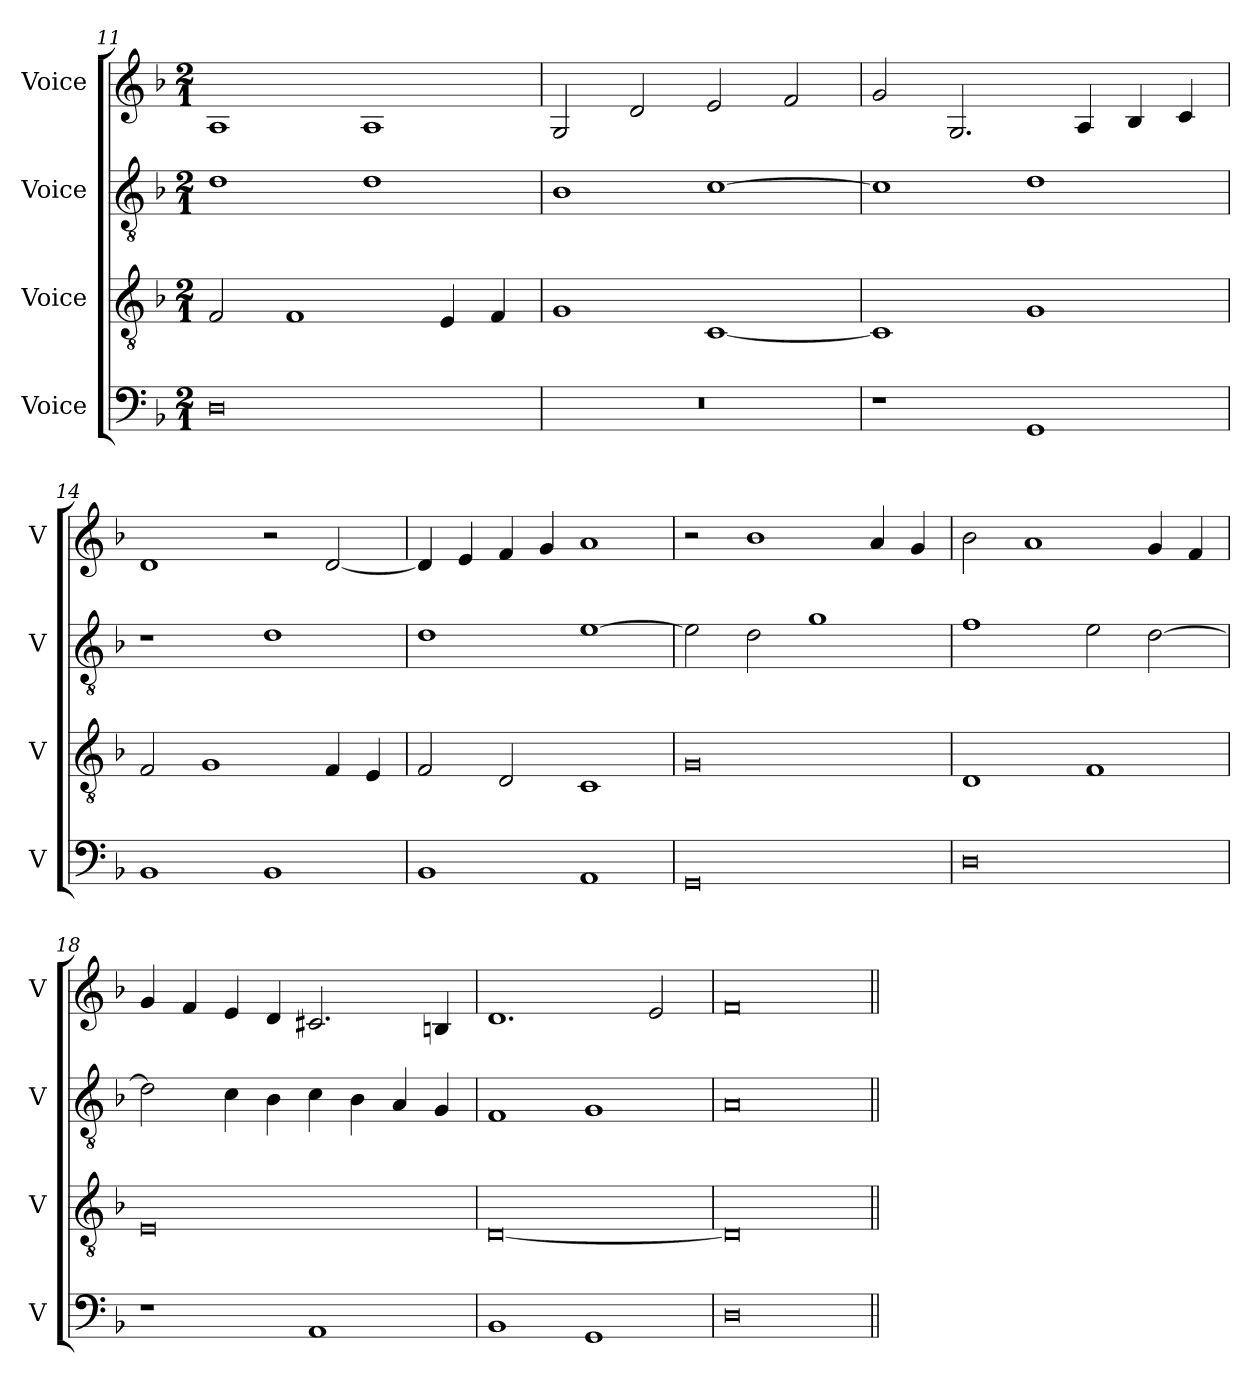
**kern	**kern	**kern	**kern
*part4	*part3	*part2	*part1
*staff4	*staff3	*staff2	*staff1
*I"Voice	*I"Voice	*I"Voice	*I"Voice
*I'V	*I'V	*I'V	*I'V
*clefF4	*clefGv2	*clefGv2	*clefG2
*k[b-]	*k[b-]	*k[b-]	*k[b-]
*M2/1	*M2/1	*M2/1	*M2/1
=11	=11	=11	=11
0D	2F/	1d	1A
.	1F	.	.
.	.	1d	1A
.	4E/	.	.
.	4F/	.	.
=12	=12	=12	=12
0r	1G	1B-	2G/
.	.	.	2d/
.	[1C	[1c	2e/
.	.	.	2f/
!!LO:PB:g=z
=13	=13	=13	=13
1r	1C]	1c]	2g/
.	.	.	2.G/
1GG	1G	1d	.
.	.	.	4A/
.	.	.	4B-/
.	.	.	4c/
=14	=14	=14	=14
1BB-	2F/	1r	1d
.	1G	.	.
1BB-	.	1d	2r
.	4F/	.	[2d/
.	4E/	.	.
=15	=15	=15	=15
1BB-	2F/	1d	4d/]
.	.	.	4e/
.	2D/	.	4f/
.	.	.	4g/
1AA	1C	[1e	1a
=16	=16	=16	=16
0GG	0G	2e\]	2r
.	.	2d\	1b-
.	.	1g	.
.	.	.	4a/
.	.	.	4g/
!!LO:LB:g=z
=17	=17	=17	=17
0D	1D	1f	2b-\
.	.	.	1a
.	1F	2e\	.
.	.	[2d\	4g/
.	.	.	4f/
=18	=18	=18	=18
1r	0E	2d\]	4g/
.	.	.	4f/
.	.	4c\	4e/
.	.	4B-\	4d/
1AA	.	4c\	2.c#X/
.	.	4B-\	.
.	.	4A/	.
.	.	4G/	4Bn/
=19	=19	=19	=19
1BB-	[0D	1F	1.d
1GG	.	1G	.
.	.	.	2e/
=20	=20	=20	=20
0D	0D]	0A	0f
=||	=||	=||	=||
*-	*-	*-	*-
